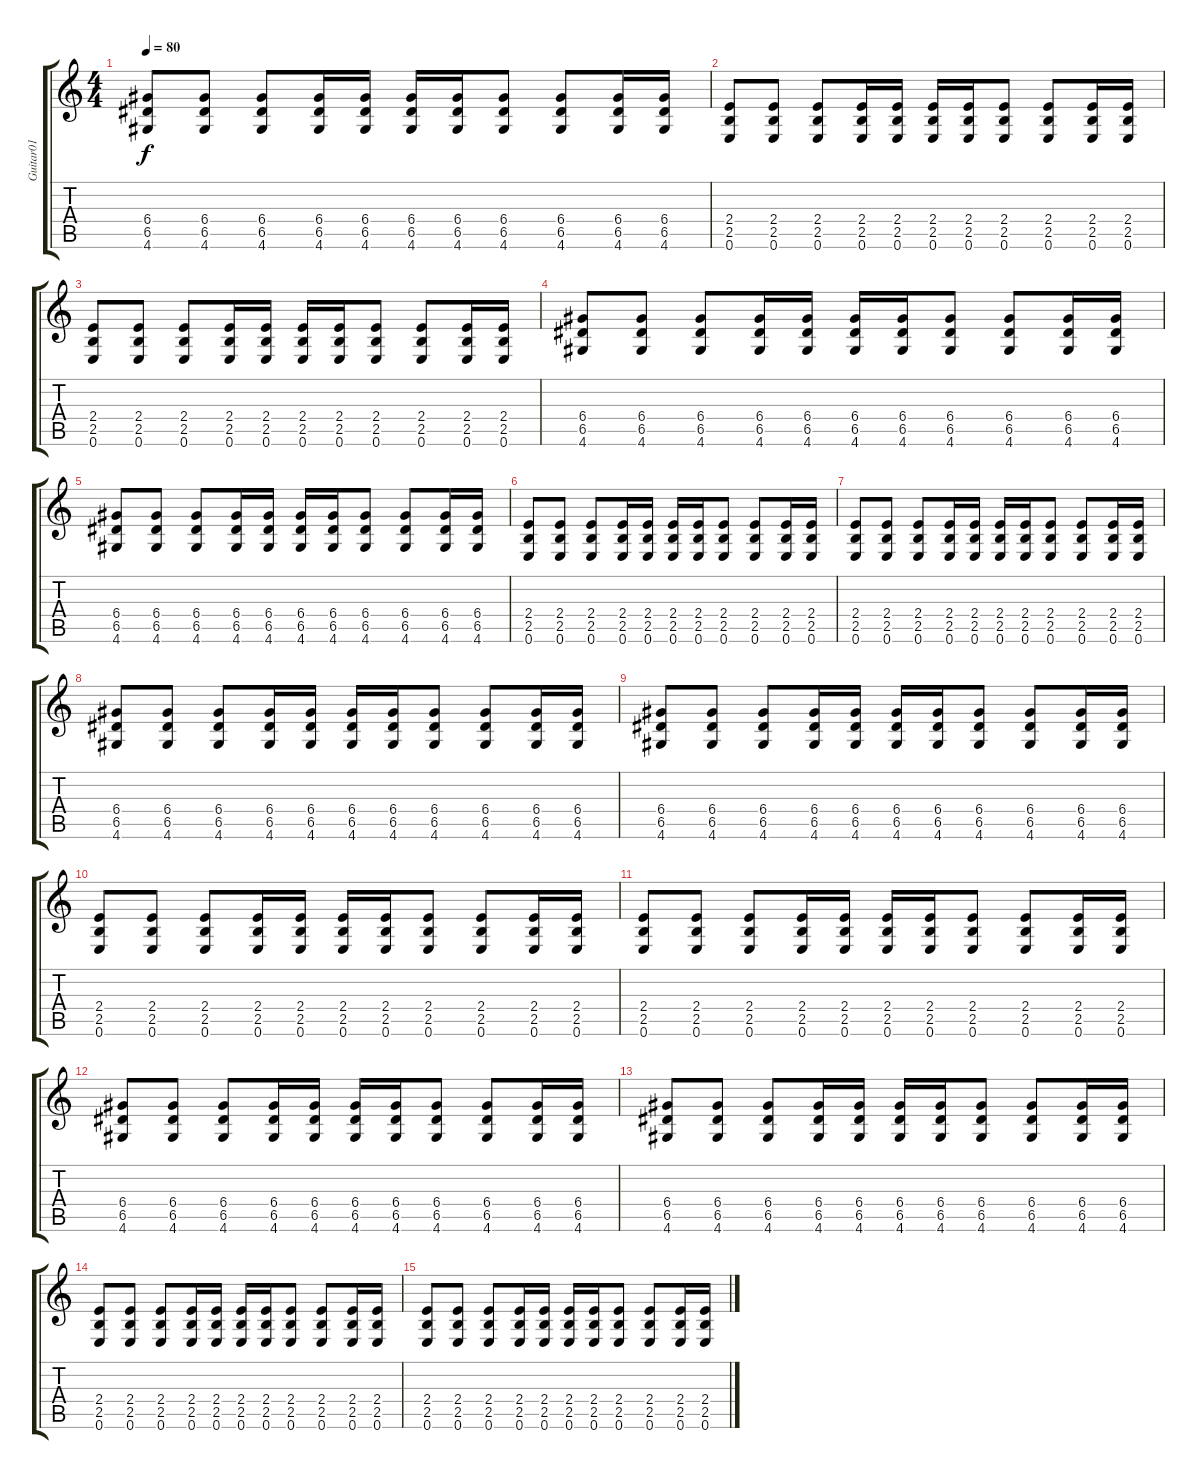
\track ("Guitar01" "Guitar01") {instrument electricguitarclean}
\staff {score tabs}
\tuning (E4 B3 G3 D3 A2 E2) {hide}
\ts (4 4)
\tempo 80
\clef g2
\ks c
(6.4 6.5 4.6).8{dy f} (6.4 6.5 4.6).8 (6.4 6.5 4.6).8 (6.4 6.5 4.6).16 (6.4 6.5 4.6).16 (6.4 6.5 4.6).16 (6.4 6.5 4.6).16 (6.4 6.5 4.6).8 (6.4 6.5 4.6).8 (6.4 6.5 4.6).16 (6.4 6.5 4.6).16 |
(2.4 2.5 0.6).8 (2.4 2.5 0.6).8 (2.4 2.5 0.6).8 (2.4 2.5 0.6).16 (2.4 2.5 0.6).16 (2.4 2.5 0.6).16 (2.4 2.5 0.6).16 (2.4 2.5 0.6).8 (2.4 2.5 0.6).8 (2.4 2.5 0.6).16 (2.4 2.5 0.6).16 |
(2.4 2.5 0.6).8 (2.4 2.5 0.6).8 (2.4 2.5 0.6).8 (2.4 2.5 0.6).16 (2.4 2.5 0.6).16 (2.4 2.5 0.6).16 (2.4 2.5 0.6).16 (2.4 2.5 0.6).8 (2.4 2.5 0.6).8 (2.4 2.5 0.6).16 (2.4 2.5 0.6).16 |
(6.4 6.5 4.6).8 (6.4 6.5 4.6).8 (6.4 6.5 4.6).8 (6.4 6.5 4.6).16 (6.4 6.5 4.6).16 (6.4 6.5 4.6).16 (6.4 6.5 4.6).16 (6.4 6.5 4.6).8 (6.4 6.5 4.6).8 (6.4 6.5 4.6).16 (6.4 6.5 4.6).16 |
(6.4 6.5 4.6).8 (6.4 6.5 4.6).8 (6.4 6.5 4.6).8 (6.4 6.5 4.6).16 (6.4 6.5 4.6).16 (6.4 6.5 4.6).16 (6.4 6.5 4.6).16 (6.4 6.5 4.6).8 (6.4 6.5 4.6).8 (6.4 6.5 4.6).16 (6.4 6.5 4.6).16 |
(2.4 2.5 0.6).8 (2.4 2.5 0.6).8 (2.4 2.5 0.6).8 (2.4 2.5 0.6).16 (2.4 2.5 0.6).16 (2.4 2.5 0.6).16 (2.4 2.5 0.6).16 (2.4 2.5 0.6).8 (2.4 2.5 0.6).8 (2.4 2.5 0.6).16 (2.4 2.5 0.6).16 |
(2.4 2.5 0.6).8 (2.4 2.5 0.6).8 (2.4 2.5 0.6).8 (2.4 2.5 0.6).16 (2.4 2.5 0.6).16 (2.4 2.5 0.6).16 (2.4 2.5 0.6).16 (2.4 2.5 0.6).8 (2.4 2.5 0.6).8 (2.4 2.5 0.6).16 (2.4 2.5 0.6).16 |
(6.4 6.5 4.6).8 (6.4 6.5 4.6).8 (6.4 6.5 4.6).8 (6.4 6.5 4.6).16 (6.4 6.5 4.6).16 (6.4 6.5 4.6).16 (6.4 6.5 4.6).16 (6.4 6.5 4.6).8 (6.4 6.5 4.6).8 (6.4 6.5 4.6).16 (6.4 6.5 4.6).16 |
(6.4 6.5 4.6).8 (6.4 6.5 4.6).8 (6.4 6.5 4.6).8 (6.4 6.5 4.6).16 (6.4 6.5 4.6).16 (6.4 6.5 4.6).16 (6.4 6.5 4.6).16 (6.4 6.5 4.6).8 (6.4 6.5 4.6).8 (6.4 6.5 4.6).16 (6.4 6.5 4.6).16 |
(2.4 2.5 0.6).8 (2.4 2.5 0.6).8 (2.4 2.5 0.6).8 (2.4 2.5 0.6).16 (2.4 2.5 0.6).16 (2.4 2.5 0.6).16 (2.4 2.5 0.6).16 (2.4 2.5 0.6).8 (2.4 2.5 0.6).8 (2.4 2.5 0.6).16 (2.4 2.5 0.6).16 |
(2.4 2.5 0.6).8 (2.4 2.5 0.6).8 (2.4 2.5 0.6).8 (2.4 2.5 0.6).16 (2.4 2.5 0.6).16 (2.4 2.5 0.6).16 (2.4 2.5 0.6).16 (2.4 2.5 0.6).8 (2.4 2.5 0.6).8 (2.4 2.5 0.6).16 (2.4 2.5 0.6).16 |
(6.4 6.5 4.6).8{volume 0} (6.4 6.5 4.6).8 (6.4 6.5 4.6).8 (6.4 6.5 4.6).16 (6.4 6.5 4.6).16 (6.4 6.5 4.6).16 (6.4 6.5 4.6).16 (6.4 6.5 4.6).8 (6.4 6.5 4.6).8 (6.4 6.5 4.6).16 (6.4 6.5 4.6).16 |
(6.4 6.5 4.6).8 (6.4 6.5 4.6).8 (6.4 6.5 4.6).8 (6.4 6.5 4.6).16 (6.4 6.5 4.6).16 (6.4 6.5 4.6).16 (6.4 6.5 4.6).16 (6.4 6.5 4.6).8 (6.4 6.5 4.6).8 (6.4 6.5 4.6).16 (6.4 6.5 4.6).16 |
(2.4 2.5 0.6).8 (2.4 2.5 0.6).8 (2.4 2.5 0.6).8 (2.4 2.5 0.6).16 (2.4 2.5 0.6).16 (2.4 2.5 0.6).16 (2.4 2.5 0.6).16 (2.4 2.5 0.6).8 (2.4 2.5 0.6).8 (2.4 2.5 0.6).16 (2.4 2.5 0.6).16 |
(2.4 2.5 0.6).8 (2.4 2.5 0.6).8 (2.4 2.5 0.6).8 (2.4 2.5 0.6).16 (2.4 2.5 0.6).16 (2.4 2.5 0.6).16 (2.4 2.5 0.6).16 (2.4 2.5 0.6).8 (2.4 2.5 0.6).8 (2.4 2.5 0.6).16 (2.4 2.5 0.6).16
